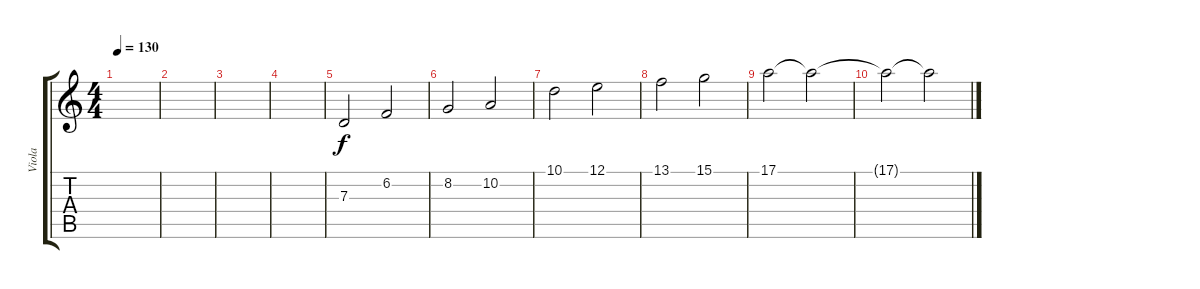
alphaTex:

\track ("Viola" "Viola") {instrument viola}
\staff {score tabs}
\tuning (E4 B3 G3 D3 A2 E2) {hide}
\ts (4 4)
\tempo 130
\clef g2
\ks c
|
|
|
|
7.3.2 6.2.2 |
8.2.2 10.2.2 |
10.1.2 12.1.2 |
13.1.2 15.1.2 |
17.1.2 17.1{t}.2 |
17.1{t}.2 17.1{t}.2
